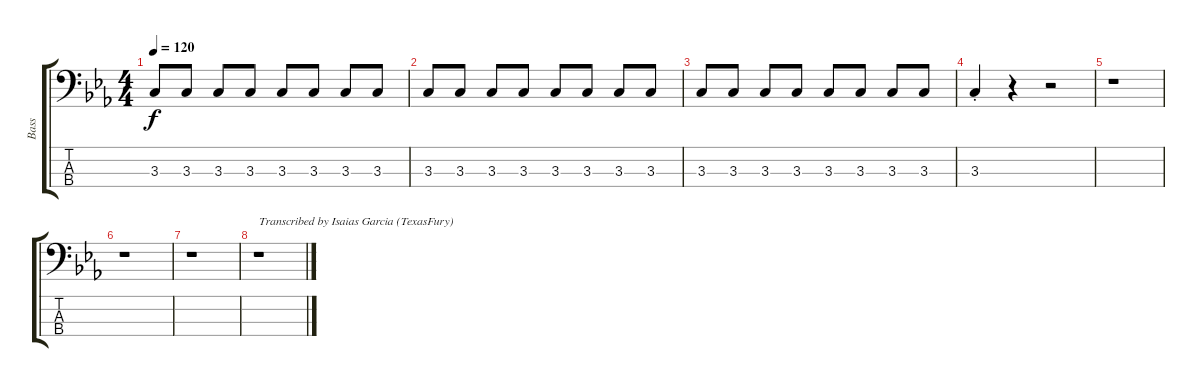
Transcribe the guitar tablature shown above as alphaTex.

\track ("Bass" "Bass") {instrument electricbassfinger}
\staff {score tabs}
\tuning (G2 D2 A1 E1) {hide}
\ts (4 4)
\tempo 120
\clef f4
\ks cminor
3.3.8{dy f} 3.3.8 3.3.8 3.3.8 3.3.8 3.3.8 3.3.8 3.3.8 |
3.3.8 3.3.8 3.3.8 3.3.8 3.3.8 3.3.8 3.3.8 3.3.8 |
3.3.8 3.3.8 3.3.8 3.3.8 3.3.8 3.3.8 3.3.8 3.3.8 |
3.3{st}.4 r.4 r.2 |
r.1 |
r.1 |
r.1 |
r.1{txt "Transcribed by Isaias Garcia (TexasFury)"}
